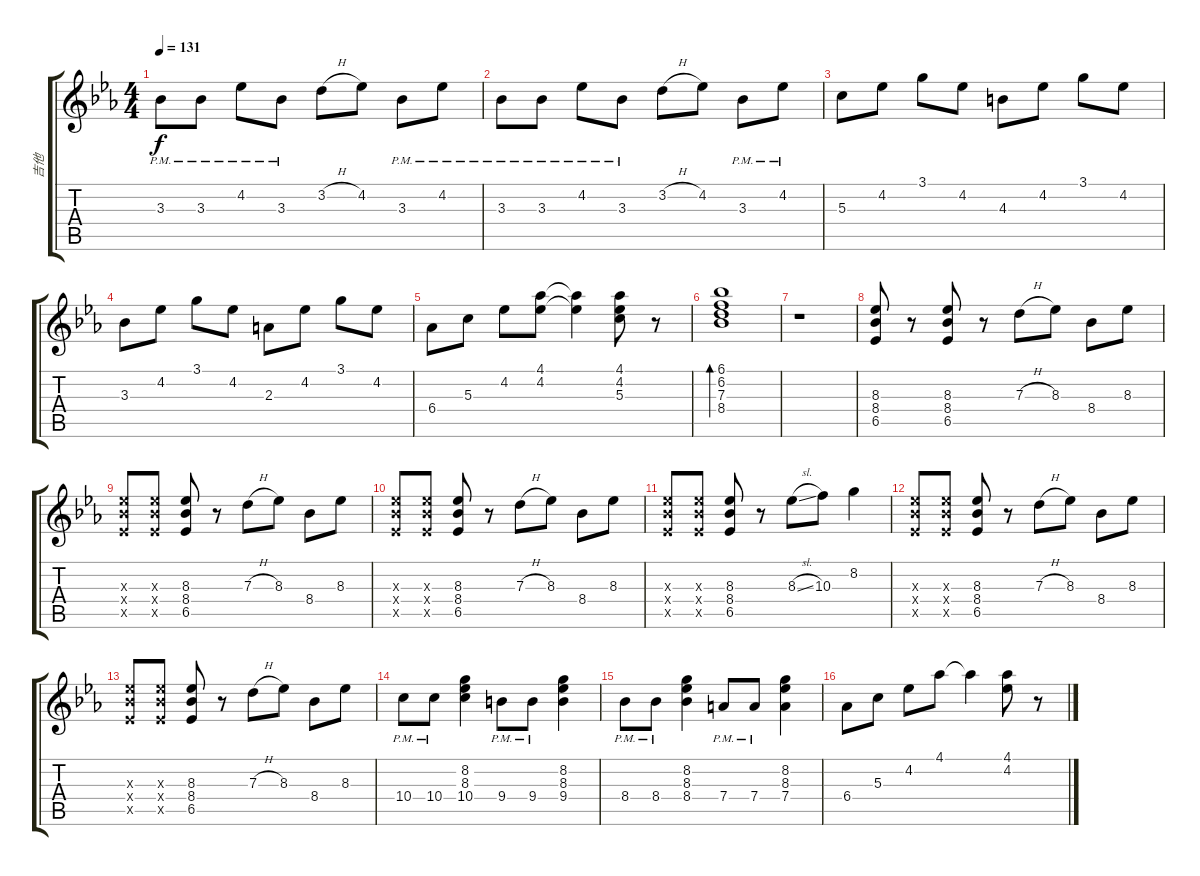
\track ("吉他" "吉他") {instrument overdrivenguitar}
\staff {score tabs}
\tuning (E4 B3 G3 D3 A2 E2) {hide}
\ts (4 4)
\tempo 131
\clef g2
\ks eb
3.3{pm}.8{dy f} 3.3{pm}.8 4.2{pm}.8 3.3{pm}.8 3.2{h}.8 4.2.8 3.3{pm}.8 4.2{pm}.8 |
3.3{pm}.8 3.3{pm}.8 4.2{pm}.8 3.3{pm}.8 3.2{h}.8 4.2.8 3.3{pm}.8 4.2{pm}.8 |
5.3.8 4.2.8 3.1.8 4.2.8 4.3.8 4.2.8 3.1.8 4.2.8 |
3.3.8 4.2.8 3.1.8 4.2.8 2.3.8 4.2.8 3.1.8 4.2.8 |
6.4.8 5.3.8 4.2.8 (4.1 4.2).8 (4.1{t} 4.2{t}).4 (4.1 4.2 5.3).8 r.8 |
(6.1 6.2 7.3 8.4).1{bd 30} |
r.1 |
(8.3 8.4 6.5).8 r.8 (8.3 8.4 6.5).8 r.8 7.3{h}.8 8.3.8 8.4.8 8.3.8 |
(8.3{x} 8.4{x} 6.5{x}).8 (8.3{x} 8.4{x} 6.5{x}).8 (8.3 8.4 6.5).8 r.8 7.3{h}.8 8.3.8 8.4.8 8.3.8 |
(8.3{x} 8.4{x} 6.5{x}).8 (8.3{x} 8.4{x} 6.5{x}).8 (8.3 8.4 6.5).8 r.8 7.3{h}.8 8.3.8 8.4.8 8.3.8 |
(8.3{x} 8.4{x} 6.5{x}).8 (8.3{x} 8.4{x} 6.5{x}).8 (8.3 8.4 6.5).8 r.8 8.3{sl}.8 10.3.8 8.2.4 |
(8.3{x} 8.4{x} 6.5{x}).8 (8.3{x} 8.4{x} 6.5{x}).8 (8.3 8.4 6.5).8 r.8 7.3{h}.8 8.3.8 8.4.8 8.3.8 |
(8.3{x} 8.4{x} 6.5{x}).8 (8.3{x} 8.4{x} 6.5{x}).8 (8.3 8.4 6.5).8 r.8 7.3{h}.8 8.3.8 8.4.8 8.3.8 |
10.4{pm}.8 10.4{pm}.8 (8.2 8.3 10.4).4 9.4{pm}.8 9.4{pm}.8 (8.2 8.3 9.4).4 |
8.4{pm}.8 8.4{pm}.8 (8.2 8.3 8.4).4 7.4{pm}.8 7.4{pm}.8 (8.2 8.3 7.4).4 |
6.4.8 5.3.8 4.2.8 4.1.8 4.1{t}.4 (4.1 4.2).8 r.8
